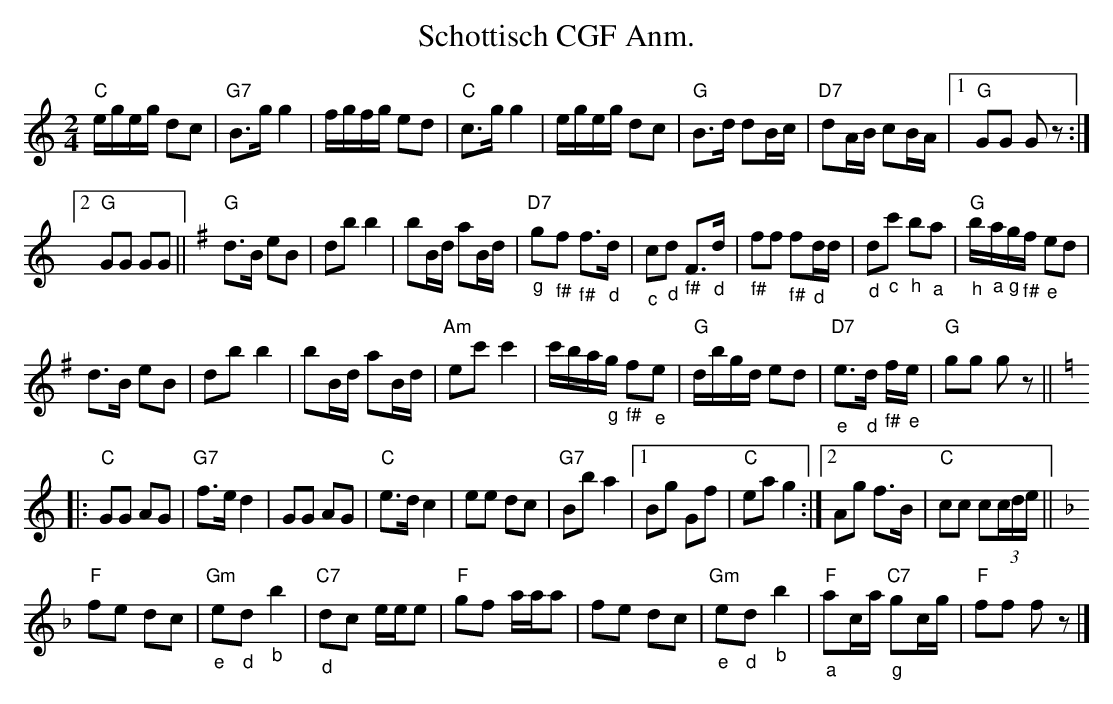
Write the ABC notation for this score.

X:1
T: Schottisch CGF Anm.
M:2/4
L:1/16
K:C
"C"egeg d2c2 | "G7"B3g g4 | fgfg e2d2 | "C"c3g g4 | egeg d2c2 | "G"B3d d2Bc | "D7"d2AB c2BA |1 "G"G2G2 G2 z2 :|2
"G"G2G2 G2G2 || [K:G] [L:1/8] \
"G"d>B eB | db b2 | bB/d/ aB/d/ | "D7""_g"g"_f#"f "_f#"f>"_d"d | "_c"c"_d"d "_f#"F>"_d"d | \
"_f#"ff "_f#"f"_d"d/d/ | "_d"d"_c"c' "_h"b"_a"a | "G""_h"b/"_a"a/"_g"g/"_f#"f/ "_e"ed |
   d>B eB | db b2 | bB/d/ aB/d/ | "Am"ec' c'2 | c'/b/a/"_g"g/ "_f#"f"_e"e | \
"G"d/b/g/d/ ed | "D7""_e"e>"_d"d "_f#"f/"_e"e/ | "G"gg g z ||
K:C
|: "C"GG AG | "G7"f>e d2 | GG AG | "C"e>d c2 | ee dc | "G7"Bb a2 |1 Bg Gf | "C"ea g2 :|2 Ag f>B | "C"cc c(3c/d/e/ ||
K:F
"F"fe dc | "Gm""_e"e"_d"d "_b"b2 | "C7""_d"dc e/e/e | "F"gf a/a/a | \
   fe dc | "Gm""_e"e"_d"d "_b"b2 | "F""_a"ac/a/ "C7""_g"gc/g/ | "F"ff f z |]
